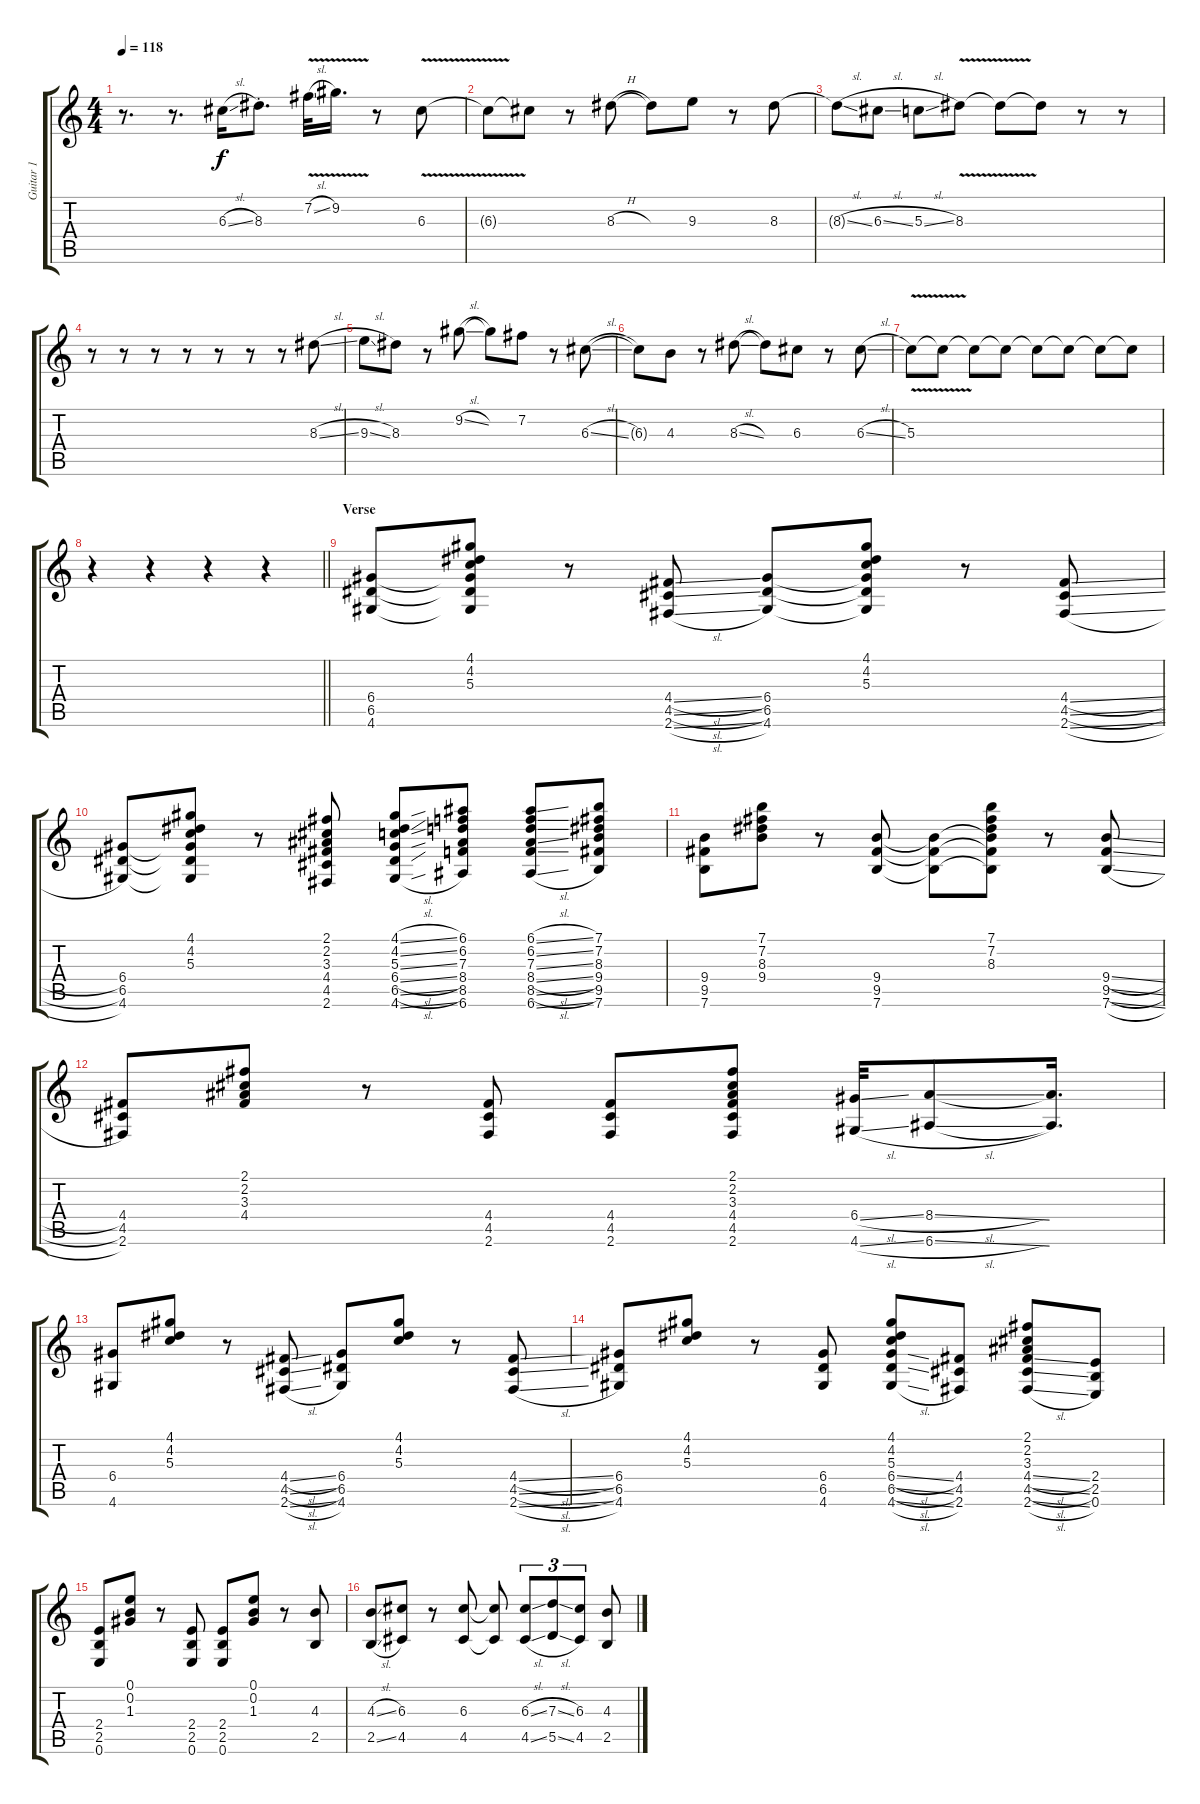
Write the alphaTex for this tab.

\track ("Guitar 1" "Guitar 1") {instrument overdrivenguitar}
\staff {score tabs}
\tuning (E4 B3 G3 D3 A2 E2) {hide}
\ts (4 4)
\tempo 118
\clef g2
\ks c
r.8{d dy f} r.8{d} 6.3{sl}.16 8.3{st}.8{d} 7.2{v sl}.32 9.2{v}.16{d} r.8 6.3{v}.8 |
6.3{t}.8 6.3{t}.8 r.8 8.3{h}.8 8.3{t}.8 9.3.8 r.8 8.3.8 |
8.3{sl t}.8 6.3{sl}.8 5.3{sl}.8 8.3{v}.8 8.3{t}.8 8.3{t}.8 r.8 r.8 |
r.8 r.8 r.8 r.8 r.8 r.8 r.8 8.3{sl}.8 |
9.3{sl}.8 8.3.8 r.8 9.2{sl}.8 9.2{t}.8 7.2.8 r.8 6.3{sl}.8 |
6.3{t}.8 4.3.8 r.8 8.3{sl}.8 8.3{t}.8 6.3.8 r.8 6.3{sl}.8 |
5.3{v}.8 5.3{t}.8 5.3{t}.8 5.3{t}.8 5.3{t}.8 5.3{t}.8 5.3{t}.8 5.3{t}.8 |
\barLineRight lightlight
r.4 r.4 r.4 r.4 |
\section ("" "Verse")
(6.4 6.5 4.6).8 (4.1 4.2 5.3 6.4{t} 6.5{t} 4.6{t}).8 r.8 (4.4{sl} 4.5{sl} 2.6{sl}).8 (6.4 6.5 4.6).8 (4.1 4.2 5.3 6.4{t} 6.5{t} 4.6{t}).8 r.8 (4.4{sl} 4.5{sl} 2.6{sl}).8 |
(6.4 6.5 4.6).8 (4.1 4.2 5.3 6.4{t} 6.5{t} 4.6{t}).8 r.8 (2.1 2.2 3.3 4.4 4.5 2.6).8 (4.1{sl} 4.2{sl} 5.3{sl} 6.4{sl} 6.5{sl} 4.6{sl}).8 (6.1 6.2 7.3 8.4 8.5 6.6).8 (6.1{sl} 6.2{sl} 7.3{sl} 8.4{sl} 8.5{sl} 6.6{sl}).8 (7.1 7.2 8.3 9.4 9.5 7.6).8 |
(9.4 9.5 7.6).8 (7.1 7.2 8.3 9.4).8 r.8 (9.4 9.5 7.6).8 (9.4{t} 9.5{t} 7.6{t}).8 (7.1 7.2 8.3 9.4{t} 9.5{t} 7.6{t}).8 r.8 (9.4{sl} 9.5{sl} 7.6{sl}).8 |
(4.4 4.5 2.6).8 (2.1 2.2 3.3 4.4).8 r.8 (4.4 4.5 2.6).8 (4.4 4.5 2.6).8 (2.1 2.2 3.3 4.4 4.5 2.6).8 (6.4{sl} 4.6{sl}).32 (8.4{sl} 6.6{sl}).8 (8.4{t} 6.6{t}).16{d} |
(6.4 4.6).8 (4.1 4.2 5.3).8 r.8 (4.4{sl} 4.5{sl} 2.6{sl}).8 (6.4 6.5 4.6).8 (4.1 4.2 5.3).8 r.8 (4.4{sl} 4.5{sl} 2.6{sl}).8 |
(6.4 6.5 4.6).8 (4.1 4.2 5.3).8 r.8 (6.4 6.5 4.6).8 (4.1 4.2 5.3 6.4{sl} 6.5{sl} 4.6{sl}).8 (4.4 4.5 2.6).8 (2.1 2.2 3.3 4.4{sl} 4.5{sl} 2.6{sl}).8 (2.4 2.5 0.6).8 |
(2.4 2.5 0.6).8 (0.1 0.2 1.3).8 r.8 (2.4 2.5 0.6).8 (2.4 2.5 0.6).8 (0.1 0.2 1.3).8 r.8 (4.3 2.5).8 |
(4.3{sl} 2.5{sl}).8 (6.3 4.5).8 r.8 (6.3 4.5).8 (6.3{t} 4.5{t}).8 (6.3{sl} 4.5{sl}).8{tu (3 2)} (7.3{sl} 5.5{sl}).8{tu (3 2)} (6.3 4.5).8{tu (3 2)} (4.3 2.5).8
